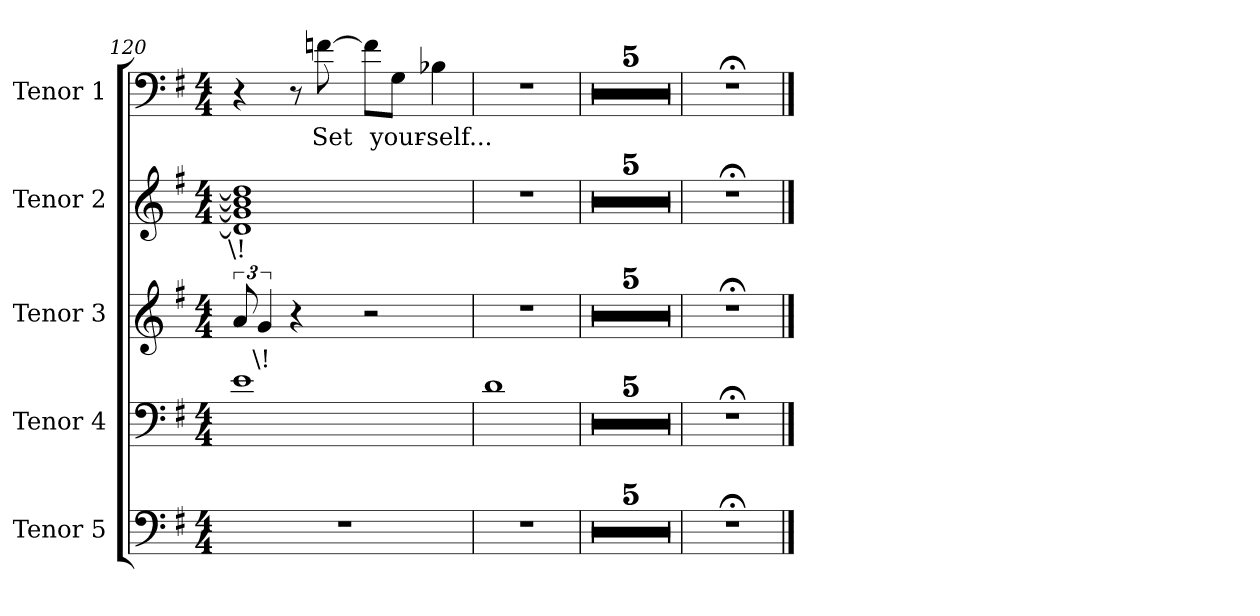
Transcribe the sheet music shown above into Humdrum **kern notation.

**kern	**kern	**kern	**text	**kern	**text	**kern	**text
*part5	*part4	*part3	*part3	*part2	*part2	*part1	*part1
*staff5	*staff4	*staff3	*staff3	*staff2	*staff2	*staff1	*staff1
*I"Tenor 5	*I"Tenor 4	*I"Tenor 3	*	*I"Tenor 2	*	*I"Tenor 1	*
*I'T 5	*I'T 4	*I'T 3	*	*I'T 2	*	*I'T 1	*
*clefF4	*clefF4	*clefG2	*	*clefG2	*	*clefF4	*
*k[f#]	*k[f#]	*k[f#]	*	*k[f#]	*	*k[f#]	*
*M4/4	*M4/4	*M4/4	*	*M4/4	*	*M4/4	*
=120	=120	=120	=120	=120	=120	=120	=120
!	!	!	!	!	!LO:LY:b	!	!
1r	1e	12a/	.	1d] 1g] 1b] 1dd]	\!	4r	.
!	!	!	!LO:LY:b	!	!	!	!
.	.	6g/	\!	.	.	.	.
.	.	4r	.	.	.	8r	.
!	!	!	!	!	!	!	!LO:LY:b
.	.	.	.	.	.	[8fn\	Set
.	.	2r	.	.	.	8f\L]	.
!	!	!	!	!	!	!	!LO:LY:b
.	.	.	.	.	.	8G\J	your-
!	!	!	!	!	!	!	!LO:LY:b
.	.	.	.	.	.	4B-X\	-self...
=121	=121	=121	=121	=121	=121	=121	=121
1r	1d	1r	.	1r	.	1r	.
=122	=122	=122	=122	=122	=122	=122	=122
1r	1r	1r	.	1r	.	1r	.
=123	=123	=123	=123	=123	=123	=123	=123
1r	1r	1r	.	1r	.	1r	.
=124	=124	=124	=124	=124	=124	=124	=124
1r	1r	1r	.	1r	.	1r	.
=125	=125	=125	=125	=125	=125	=125	=125
1r	1r	1r	.	1r	.	1r	.
=126	=126	=126	=126	=126	=126	=126	=126
1r	1r	1r	.	1r	.	1r	.
=126X1	=126X1	=126X1	=126X1	=126X1	=126X1	=126X1	=126X1
1r;<	1r;<	1r;<	.	1r;<	.	1r;<	.
==	==	==	==	==	==	==	==
*-	*-	*-	*-	*-	*-	*-	*-
